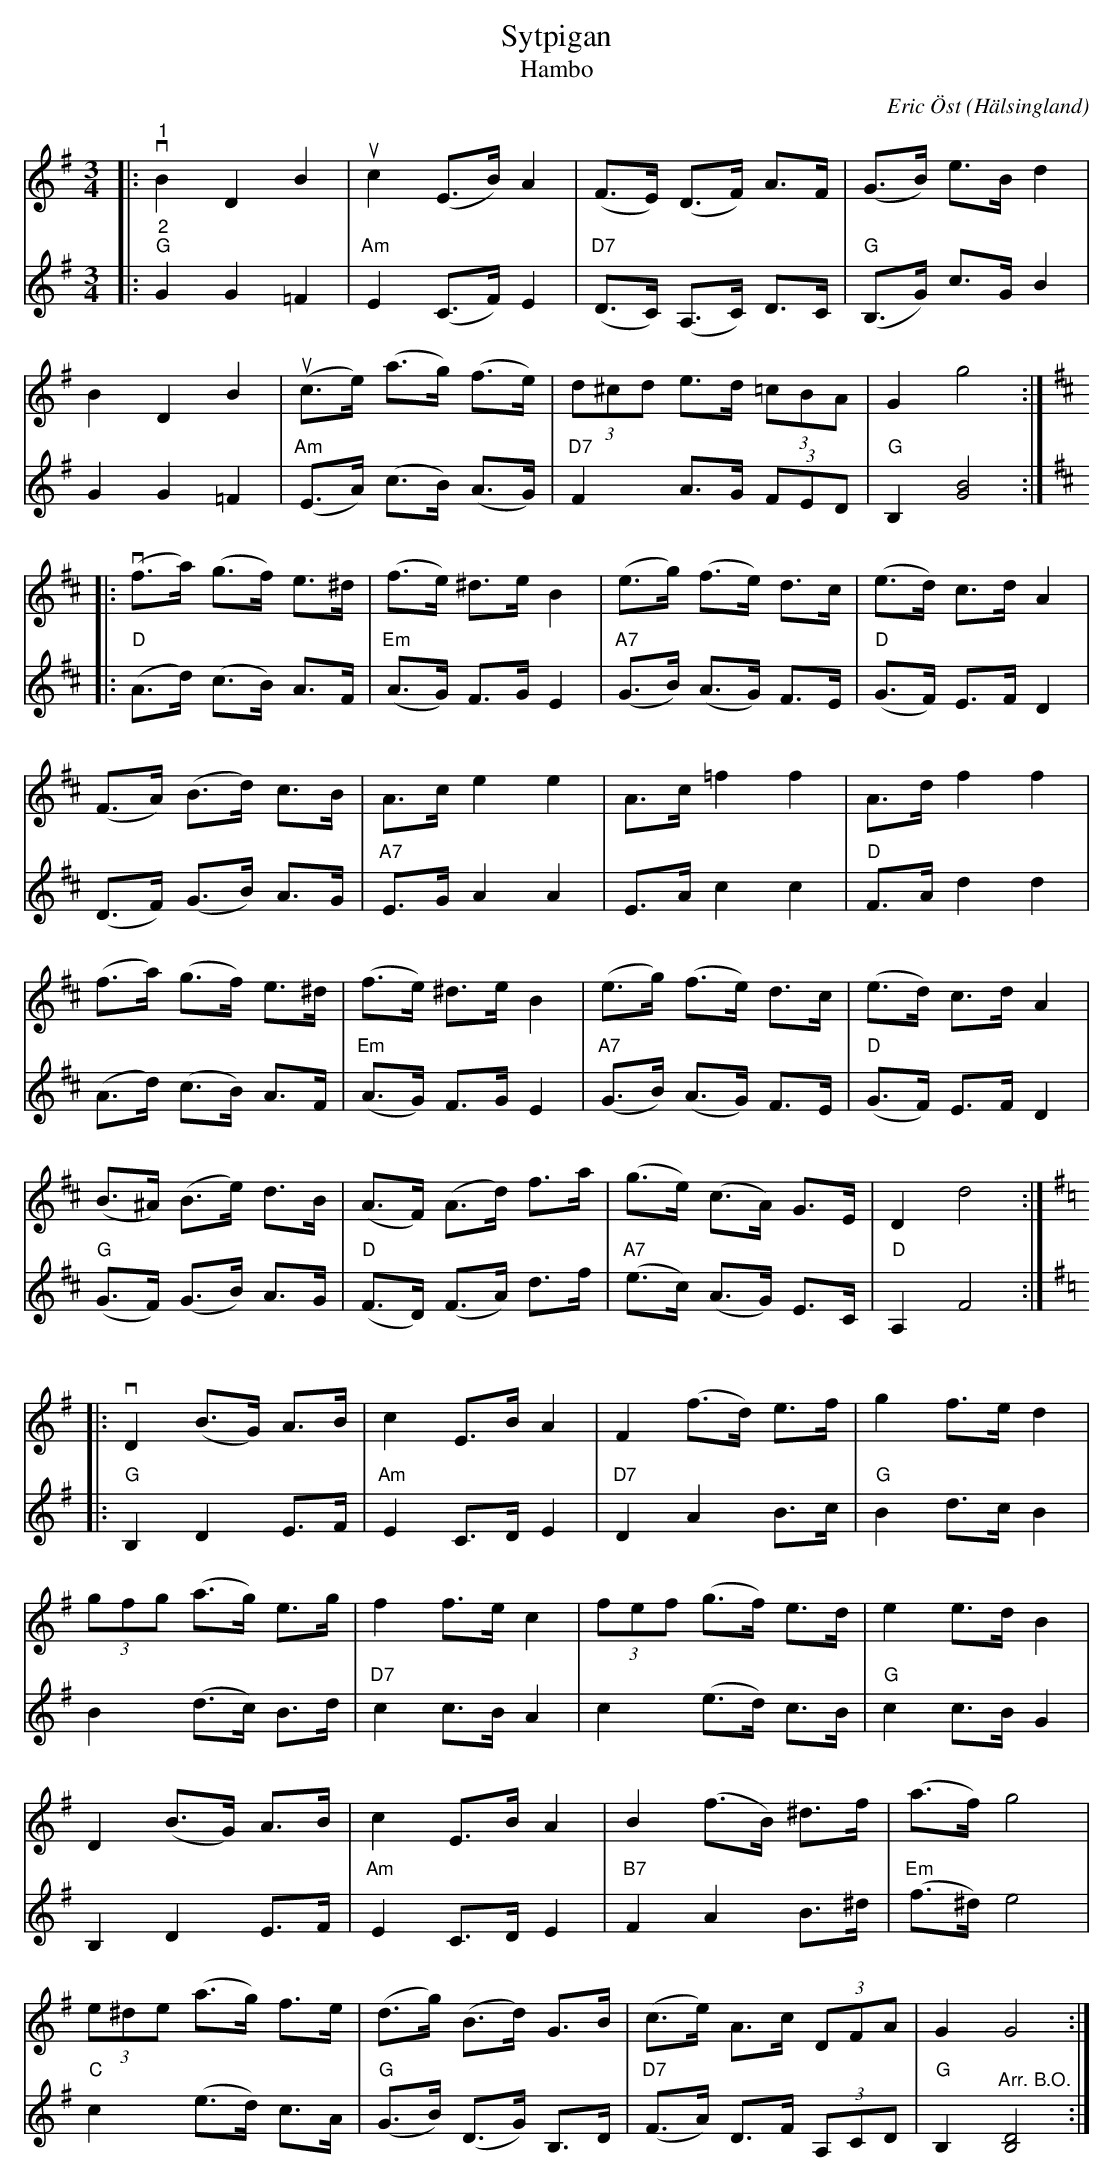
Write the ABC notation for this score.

X:1
T:Sytpigan
T:Hambo
C:Eric Öst
O:Hälsingland
L:1/8
M:3/4
K:G
V:1
|:"^1"v B2 D2 B2 |u c2 (E>B) A2 | (F>E) (D>F) A>F | (G>B) e>B d2 |
B2 D2 B2 | u (c>e) (a>g) (f>e) | (3d^cd e>d (3=cBA | G2 g4 ::
[K:D]v (f>a) (g>f) e>^d | (f>e) ^d>e B2 | (e>g) (f>e) d>c | (e>d) c>d A2 |
(F>A) (B>d) c>B | A>c e2 e2 | A>c =f2 f2 | A>d f2 f2 |
(f>a) (g>f) e>^d | (f>e) ^d>e B2 | (e>g) (f>e) d>c | (e>d) c>d A2 |
(B>^A) (B>e) d>B | (A>F) (A>d) f>a | (g>e) (c>A) G>E | D2 d4 ::
[K:G]v D2 (B>G) A>B | c2 E>B A2 | F2 (f>d) e>f | g2 f>e d2 |
(3gfg (a>g) e>g | f2 f>e c2 | (3fef (g>f) e>d | e2 e>d B2 |
D2 (B>G) A>B | c2 E>B A2 | B2 (f>B) ^d>f | (a>f) g4 |
(3e^de (a>g) f>e | (d>g) (B>d) G>B | (c>e) A>c (3DFA | G2 G4 :|
V:2
|:"^2""G" G2 G2 =F2 |"Am" E2 (C>F) E2 |"D7" (D>C) (A,>C) D>C |"G" (B,>G) c>G B2 |
G2 G2 =F2 | "Am" (E>A) (c>B) (A>G) |"D7" F2 A>G (3FED |"G" B,2 [GB]4 ::
[K:D]"D" (A>d) (c>B) A>F | "Em" (A>G) F>G E2 |"A7" (G>B) (A>G) F>E |"D" (G>F) E>F D2 |
(D>F) (G>B) A>G |"A7" E>G A2 A2 | E>A c2 c2 |"D" F>A d2 d2 |
(A>d) (c>B) A>F |"Em" (A>G) F>G E2 |"A7" (G>B) (A>G) F>E | "D" (G>F) E>F D2 |
"G" (G>F) (G>B) A>G |"D" (F>D) (F>A) d>f | "A7" (e>c) (A>G) E>C |"D" A,2 F4 ::
[K:G]"G" B,2 D2 E>F |"Am" E2 C>D E2 |"D7" D2 A2 B>c |"G" B2 d>c B2 |
B2 (d>c) B>d | "D7" c2 c>B A2 | c2 (e>d) c>B |"G" c2 c>B G2 |
B,2 D2 E>F |"Am" E2 C>D E2 |"B7" F2 A2 B>^d | "Em" (f>^d) e4 |
"C" c2 (e>d) c>A |"G" (G>B) (D>G) B,>D |"D7" (F>A) D>F (3A,CD | "G" B,2 "^Arr. B.O." [B,D]4 :|
